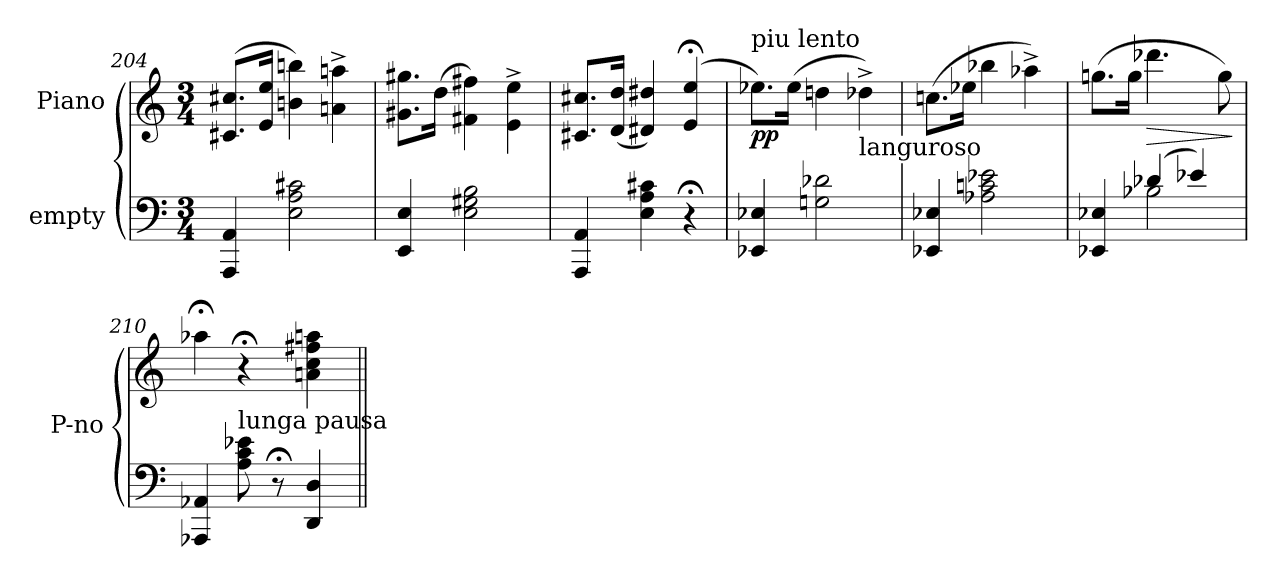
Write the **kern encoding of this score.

**kern	**kern	**dynam
*part2	*part1	*part1
*staff2	*staff1	*staff1
*I"empty	*I"Piano	*
*	*I'P-no	*
*clefF4	*clefG2	*
*k[]	*k[]	*
*M3/4	*M3/4	*
=204	=204	=204
4AAA/ 4AA/	(8.c#X/ 8.cc#X/L	.
.	16e/ 16ee/Jk	.
2E\ 2A\ 2c#X\	4bn\ 4bbn\)	.
.	4an^\ 4aan^\	.
!!LO:LB:g=z
=205	=205	=205
4EE/ 4E/	8.g#X\ 8.gg#X\L	.
.	(16dd\Jk	.
2E\ 2G#X\ 2B\	4f#X\ 4ff#X\)	.
.	4e^\ 4ee^\	.
=206	=206	=206
4AAA/ 4AA/	8.c#X/ 8.cc#X/L	.
.	(16d/ 16dd/Jk	.
4E\ 4A\ 4c#X\	4d#X/ 4dd#X/)	.
4r;<	(4e;</ 4ee;</	.
=207	=207	=207
!	!LO:TX:a:t=piu lento	!
4EE-X/ 4E-X/	8.ee-X\L)	pp
.	(16ee-\Jk	.
2Gn\ 2d-X\	4ddn\	.
!	!LO:TX:b:t=languroso	!
.	4dd-X^\)	.
=208	=208	=208
4EE-X/ 4E-X/	(8.ccn\L	.
.	16ee-X\Jk	.
2A-X\ 2cn\ 2e-X\	4bb-X\	.
.	4aa-X^\)	.
=209	=209	=209
*^	*	*
4EE-X/ 4E-X/	4ryy	(8.ggn\L	.
.	.	16gg\Jk	.
!	!	!	!LO:HP:b
(4d-X/	2B-X\	4.ddd-X\	>
4e-X/)	.	.	.
.	.	8gg\)	.
*v	*v	*	*
.	.	]
=210	=210	=210
4AAA-X/ 4AA-X/	4aa-X;<\	.
!	!LO:TX:b:t=lunga pausa	!
8A\ 8c\ 8e-X\	4r;<	.
8r;<	.	.
4DD/ 4D/	4an\ 4cc\ 4ff#X\ 4aan\	.
=||	=||	=||
*-	*-	*-
